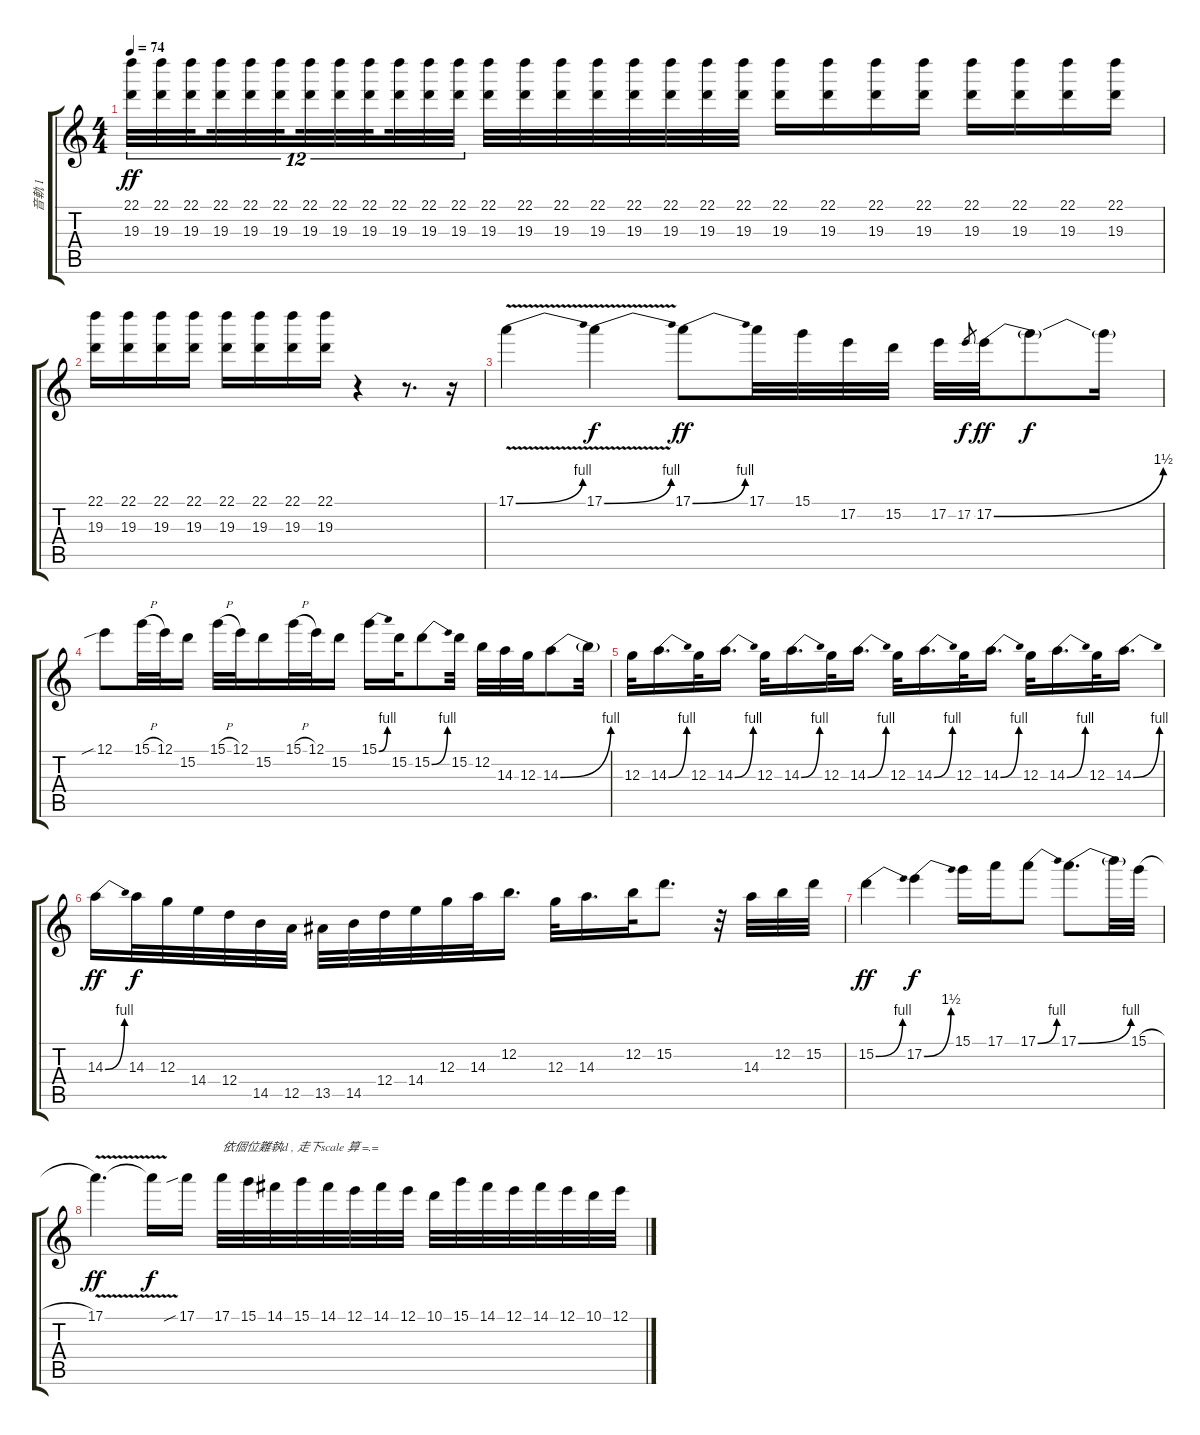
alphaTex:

\track ("音軌 1" "音軌 1") {instrument overdrivenguitar}
\staff {score tabs}
\tuning (E4 B3 G3 D3 A2 E2) {hide}
\ts (4 4)
\tempo 74
\clef g2
\ks c
(22.1 19.3).32{tu (12 8) dy ff} (22.1 19.3).32{tu (12 8)} (22.1 19.3).32{tu (12 8) beam splitsecondary} (22.1 19.3).32{tu (12 8)} (22.1 19.3).32{tu (12 8)} (22.1 19.3).32{tu (12 8) beam splitsecondary} (22.1 19.3).32{tu (12 8)} (22.1 19.3).32{tu (12 8)} (22.1 19.3).32{tu (12 8) beam splitsecondary} (22.1 19.3).32{tu (12 8)} (22.1 19.3).32{tu (12 8)} (22.1 19.3).32{tu (12 8)} (22.1 19.3).32 (22.1 19.3).32 (22.1 19.3).32 (22.1 19.3).32 (22.1 19.3).32 (22.1 19.3).32 (22.1 19.3).32 (22.1 19.3).32 (22.1 19.3).16 (22.1 19.3).16 (22.1 19.3).16 (22.1 19.3).16 (22.1 19.3).16 (22.1 19.3).16 (22.1 19.3).16 (22.1 19.3).16 |
(22.1 19.3).16 (22.1 19.3).16 (22.1 19.3).16 (22.1 19.3).16 (22.1 19.3).16 (22.1 19.3).16 (22.1 19.3).16 (22.1 19.3).16 r.4 r.8{d} r.16 |
17.1{be (bend 0 0 60 4) v}.4 17.1{be (bend 0 0 60 4) v}.4{dy f} 17.1{be (bend 0 0 60 4)}.8{dy ff} 17.1.32 15.1.32 17.2.32 15.2.32 17.2.32 17.2.8{gr dy f} 17.2{be (bend 0 0 60 6)}.32{dy ff} 17.2{t}.8{dy f} 17.2{t}.16 |
12.1{sib}.8 15.1{h}.32 12.1.32 15.2.16 15.1{h}.32 12.1.32 15.2.16 15.1{h}.32 12.1.32 15.2.16 15.1{be (bend 0 0 60 4)}.16 15.2.32 15.2{be (bend 0 0 60 4)}.8 15.2.32 12.2.32 14.3.32 12.3.32 14.3{be (bend 0 0 60 4)}.8 14.3{t}.32 |
12.3.32 14.3{be (bend 0 0 60 4)}.16{d} 12.3.32 14.3{be (bend 0 0 60 4)}.16{d} 12.3.32 14.3{be (bend 0 0 60 4)}.16{d} 12.3.32 14.3{be (bend 0 0 60 4)}.16{d} 12.3.32 14.3{be (bend 0 0 60 4)}.16{d} 12.3.32 14.3{be (bend 0 0 60 4)}.16{d} 12.3.32 14.3{be (bend 0 0 60 4)}.16{d} 12.3.32 14.3{be (bend 0 0 60 4)}.16{d} |
14.3{be (bend 0 0 60 4)}.16{dy ff} 14.3.32{dy f} 12.3.32 14.4.32 12.4.32 14.5.32 12.5.32 13.5.32 14.5.32 12.4.32 14.4.32 12.3.32 14.3.32 12.2.16{d} 12.3.32 14.3.16{d} 12.2.32 15.2.8{d} r.32 14.3.32 12.2.32 15.2.32 |
15.2{be (bend 0 0 60 4)}.4{dy ff} 17.2{be (bend 0 0 60 6)}.4{dy f} 15.1.16 17.1.16 17.1{be (bend 0 0 60 4)}.8 17.1{be (bend 0 0 60 4)}.8{d} 17.1{t}.32 15.1{h}.32 |
17.1{v}.4{d dy ff} 17.1{v t}.16{dy f} 17.1{sib}.16 17.1.32{txt "依個位難執d , 走下scale 算 =.="} 15.1.32 14.1.32 15.1.32 14.1.32 12.1.32 14.1.32 12.1.32 10.1.32 15.1.32 14.1.32 12.1.32 14.1.32 12.1.32 10.1.32 12.1.32
